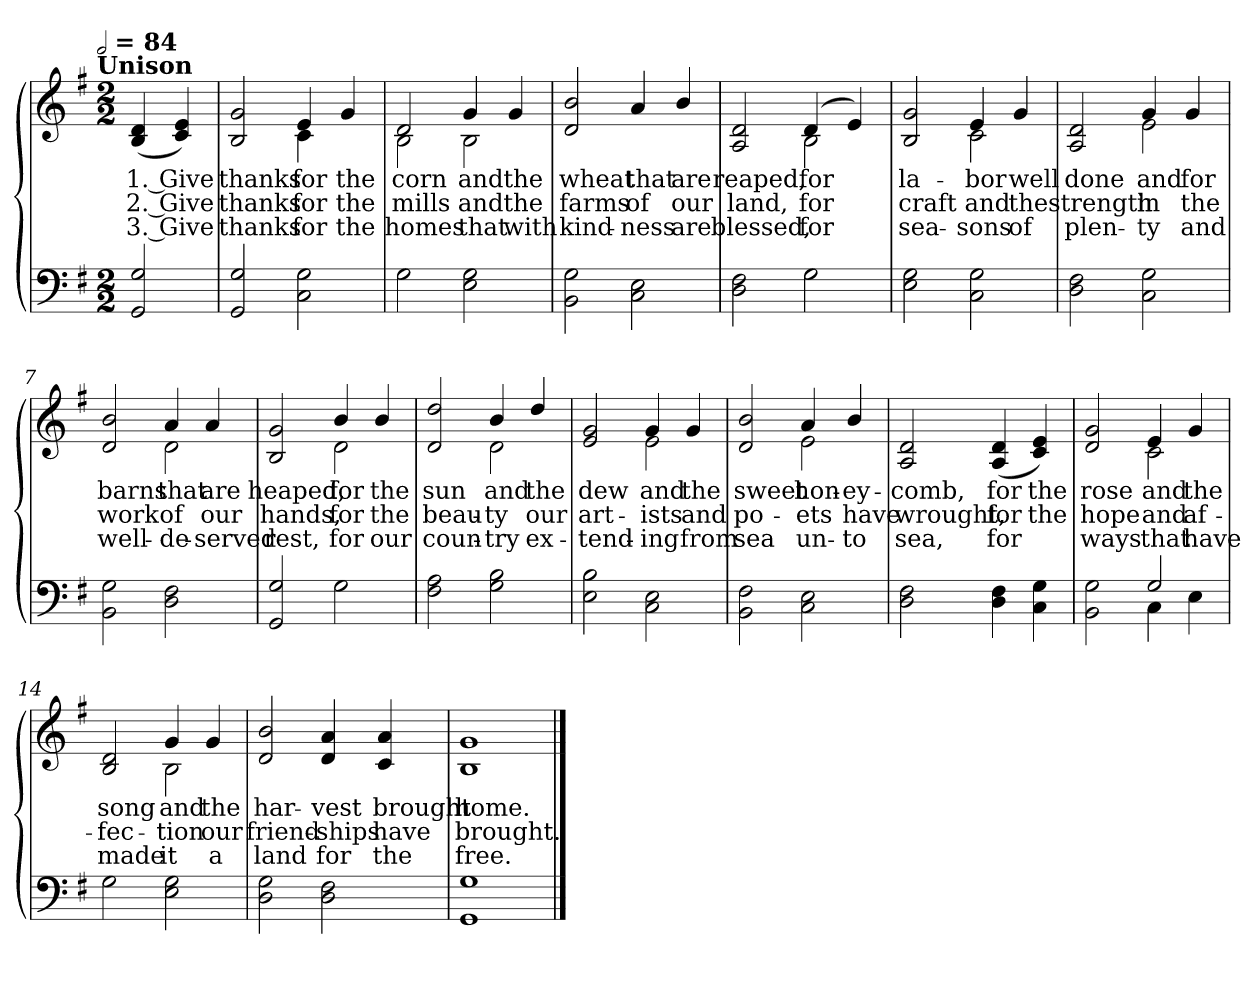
**kern	**kern	**text	**text	**text
*part1	*part1	*part1	*part1	*part1
*staff2	*staff1	*staff1	*staff1	*staff1
*clefF4	*clefG2	*	*	*
*k[f#]	*k[f#]	*	*	*
!!LO:TX:omd:t=[half] = 84\nUnison
*M2/2	*M2/2	*	*	*
*MM168	*MM168	*	*	*
=	=	=	=	=
2GG/ 2G/	(>4B/ 4d/	1. Give	2. Give	3. Give
.	4c/ 4e/)	.	.	.
=1	=1	=1	=1	=1
*	*^	*	*	*
2GG/ 2G/	2B/ 2g/	2ryy	thanks	thanks	thanks
2C\ 2G\	4e/	4c\	for	for	for
.	4g/	4ryy	the	the	the
=2	=2	=2	=2	=2	=2
2G\	2d	2B	corn	mills	homes
2E\ 2G\	4g	2B	and	and	that
.	4g	.	the	the	with
*	*v	*v	*	*	*
=3	=3	=3	=3	=3
2BB\ 2G\	2d/ 2b/	wheat	farms	kind-
2C\ 2E\	4a/	that	of	-ness
.	4b/	are	our	are
=4	=4	=4	=4	=4
*	*^	*	*	*
2D\ 2F#\	2A/ 2d/	2ryy	reaped,	land,	blessed,
2G\	(4d	2B	for	for	for
.	4e)	.	.	.	.
=5	=5	=5	=5	=5	=5
2E\ 2G\	2B/ 2g/	2ryy	la-	craft	sea-
2C\ 2G\	4e/	2c\	-bor	and	-sons
.	4g/	.	well	the	of
!!LO:LB:g=z	!!
=6	=6	=6	=6	=6	=6
2D\ 2F#\	2A/ 2d/	2ryy	done	strength	plen-
2C\ 2G\	4g/	2e\	and	in	-ty
.	4g/	.	for	the	and
=7	=7	=7	=7	=7	=7
2BB\ 2G\	2d/ 2b/	2ryy	barns	work	well-
2D\ 2F#\	4a/	2d\	that	of	-de-
.	4a/	.	are	our	-served
=8	=8	=8	=8	=8	=8
2GG/ 2G/	2B/ 2g/	2ryy	heaped,	hands,	rest,
2G\	4b/	2d\	for	for	for
.	4b/	.	the	the	our
=9	=9	=9	=9	=9	=9
2F#\ 2A\	2d/ 2dd/	2ryy	sun	beau-	coun-
2G\ 2B\	4b/	2d\	and	-ty	-try
.	4dd/	.	the	our	ex-
=10	=10	=10	=10	=10	=10
2E\ 2B\	2e/ 2g/	2ryy	dew	art-	-tend-
2C\ 2E\	4g/	2e\	and	-ists	-ing
.	4g/	.	the	and	from
=11	=11	=11	=11	=11	=11
2BB\ 2F#\	2d/ 2b/	2ryy	sweet	po-	sea
2C\ 2E\	4a/	2e\	hon-	-ets	un-
.	4b/	.	-ey-	have	-to
*	*v	*v	*	*	*
!!LO:LB:g=z
=12	=12	=12	=12	=12
2D\ 2F#\	2A/ 2d/	-comb,	wrought,	sea,
4D\ 4F#\	(>4A/ 4d/	for	for	for
4C\ 4G\	4c/ 4e/)	the	the	.
=13	=13	=13	=13	=13
*^	*^	*	*	*
2BB\ 2G\	2ryy	2d/ 2g/	2ryy	rose	hope	ways
4C\	2G/	4e/	2c\	and	and	that
4E\	.	4g/	.	the	af-	have
*v	*v	*	*	*	*	*
=14	=14	=14	=14	=14	=14
2G\	2B/ 2d/	2ryy	song	-fec-	made
2E\ 2G\	4g/	2B\	and	-tion	it
.	4g/	.	the	our	a
*	*v	*v	*	*	*
=15	=15	=15	=15	=15
2D\ 2G\	2d/ 2b/	har-	friend-	land
2D\ 2F#\	4d/ 4a/	-vest	-ships	for
.	4c/ 4a/	brought	have	the
=16	=16	=16	=16	=16
*^	*^	*	*	*
1G	1GG	1g	1B	home.	brought.	free.
*v	*v	*	*	*	*	*
*	*v	*v	*	*	*
==	==	==	==	==
*-	*-	*-	*-	*-
